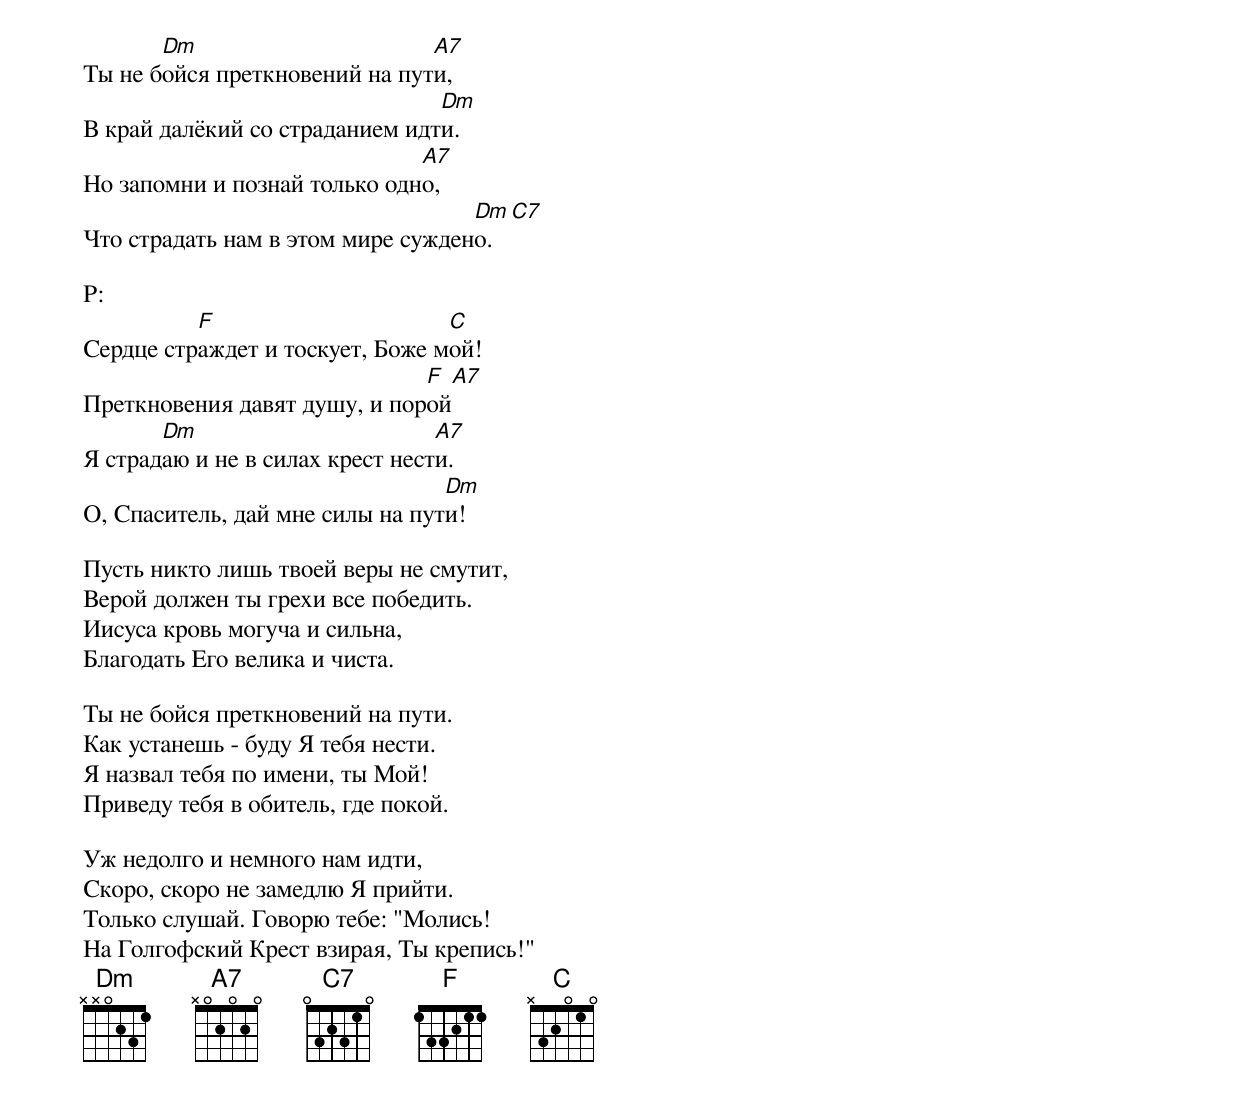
Ты не б[Dm]ойся преткновений на пут[A7]и,
В край далёкий со страданием идт[Dm]и.
Но запомни и познай только одн[A7]о,
Что страдать нам в этом мире сужден[Dm]о.[C7]

P:
Сердце стр[F]аждет и тоскует, Боже м[C]ой!
Преткновения давят душу, и пор[F]ой[A7]
Я страд[Dm]аю и не в силах крест нест[A7]и.
О, Спаситель, дай мне силы на пут[Dm]и!

Пусть никто лишь твоей веры не смутит,
Верой должен ты грехи все победить.
Иисуса кровь могуча и сильна,
Благодать Его велика и чиста.

Ты не бойся преткновений на пути.
Как устанешь - буду Я тебя нести.
Я назвал тебя по имени, ты Мой!
Приведу тебя в обитель, где покой.

Уж недолго и немного нам идти,
Скоро, скоро не замедлю Я прийти.
Только слушай. Говорю тебе: "Молись!
На Голгофский Крест взирая, Ты крепись!"
